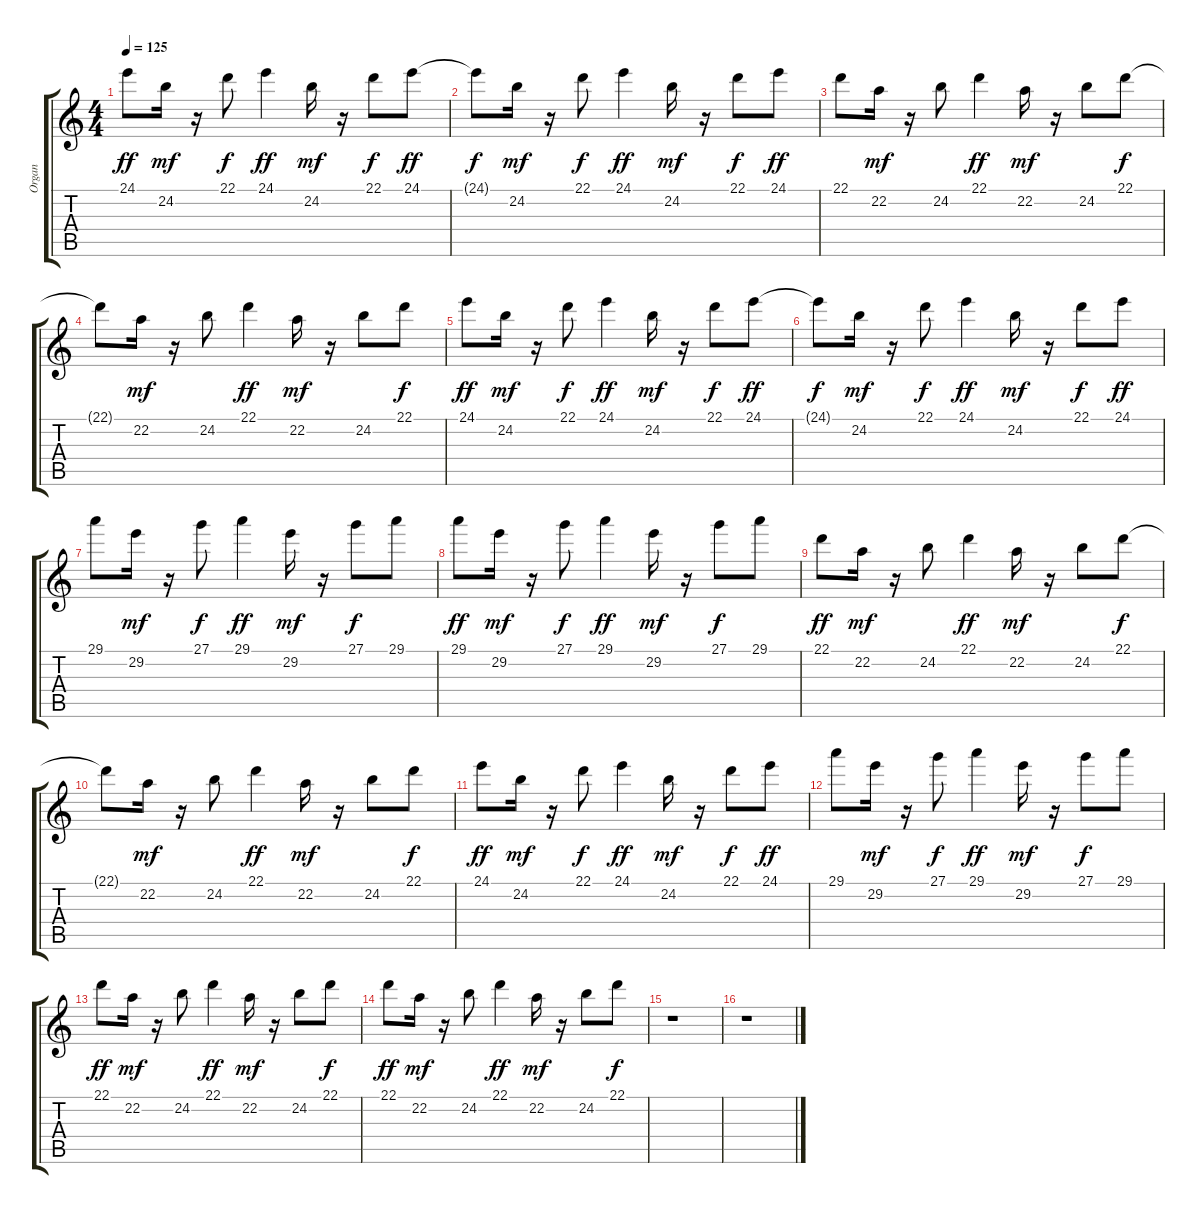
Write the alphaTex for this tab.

\track ("Organ" "Organ") {instrument drawbarorgan}
\staff {score tabs}
\tuning (E4 B3 G3 D3 A2 E2) {hide}
\ts (4 4)
\tempo 125
\clef g2
\ks c
24.1.8{dy ff} 24.2.16{dy mf} r.16 22.1.8{dy f} 24.1.4{dy ff} 24.2.16{dy mf volume 8} r.16 22.1.8{dy f} 24.1.8{dy ff} |
24.1{t}.8{dy f} 24.2.16{dy mf} r.16 22.1.8{dy f} 24.1.4{dy ff} 24.2.16{dy mf} r.16 22.1.8{dy f} 24.1.8{dy ff} |
22.1.8 22.2.16{dy mf} r.16 24.2.8 22.1.4{dy ff} 22.2.16{dy mf} r.16 24.2.8 22.1.8{dy f} |
22.1{t}.8 22.2.16{dy mf} r.16 24.2.8 22.1.4{dy ff} 22.2.16{dy mf} r.16 24.2.8 22.1.8{dy f} |
24.1.8{dy ff} 24.2.16{dy mf} r.16 22.1.8{dy f} 24.1.4{dy ff} 24.2.16{dy mf} r.16 22.1.8{dy f} 24.1.8{dy ff} |
24.1{t}.8{dy f} 24.2.16{dy mf} r.16 22.1.8{dy f} 24.1.4{dy ff} 24.2.16{dy mf} r.16 22.1.8{dy f} 24.1.8{dy ff} |
29.1.8 29.2.16{dy mf} r.16 27.1.8{dy f} 29.1.4{dy ff} 29.2.16{dy mf} r.16 27.1.8{dy f} 29.1.8 |
29.1.8{dy ff} 29.2.16{dy mf} r.16 27.1.8{dy f} 29.1.4{dy ff} 29.2.16{dy mf} r.16 27.1.8{dy f} 29.1.8 |
22.1.8{dy ff} 22.2.16{dy mf} r.16 24.2.8 22.1.4{dy ff} 22.2.16{dy mf} r.16 24.2.8 22.1.8{dy f} |
22.1{t}.8 22.2.16{dy mf} r.16 24.2.8 22.1.4{dy ff} 22.2.16{dy mf} r.16 24.2.8 22.1.8{dy f} |
24.1.8{dy ff} 24.2.16{dy mf} r.16 22.1.8{dy f} 24.1.4{dy ff} 24.2.16{dy mf} r.16 22.1.8{dy f} 24.1.8{dy ff} |
29.1.8 29.2.16{dy mf} r.16 27.1.8{dy f} 29.1.4{dy ff} 29.2.16{dy mf} r.16 27.1.8{dy f} 29.1.8 |
22.1.8{dy ff} 22.2.16{dy mf} r.16 24.2.8 22.1.4{dy ff} 22.2.16{dy mf} r.16 24.2.8 22.1.8{dy f} |
22.1.8{dy ff} 22.2.16{dy mf} r.16 24.2.8 22.1.4{dy ff} 22.2.16{dy mf} r.16 24.2.8 22.1.8{dy f} |
r.1 |
r.1
